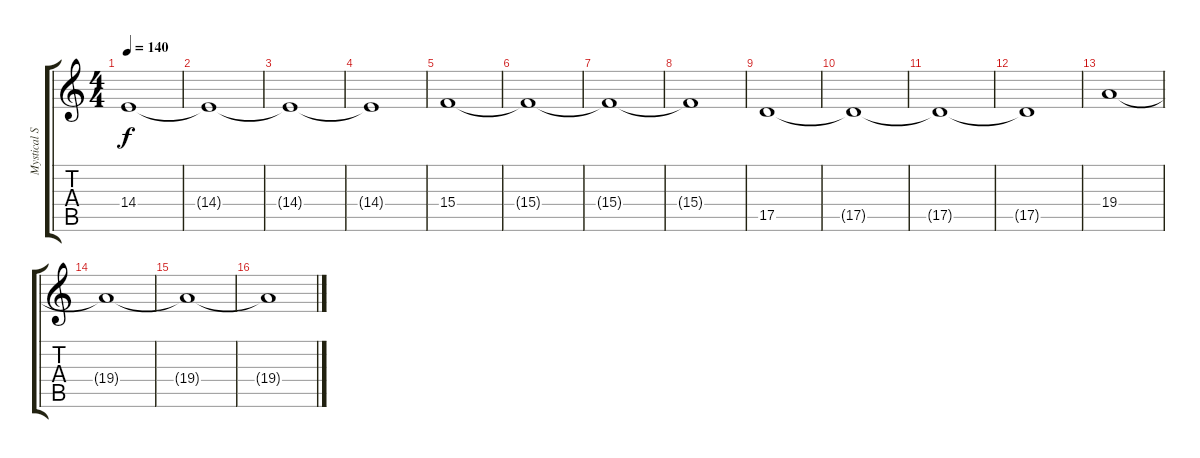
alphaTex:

\track ("Mystical Sounds ;-)" "Mystical S") {instrument choiraahs}
\staff {score tabs}
\tuning (E4 B3 G3 D3 A2 E2) {hide}
\ts (4 4)
\tempo 140
\clef g2
\ks c
14.4.1{dy f volume 8} |
14.4{t}.1 |
14.4{t}.1 |
14.4{t}.1 |
15.4.1 |
15.4{t}.1 |
15.4{t}.1 |
15.4{t}.1 |
17.5.1 |
17.5{t}.1 |
17.5{t}.1 |
17.5{t}.1 |
19.4.1 |
19.4{t}.1 |
19.4{t}.1 |
19.4{t}.1
